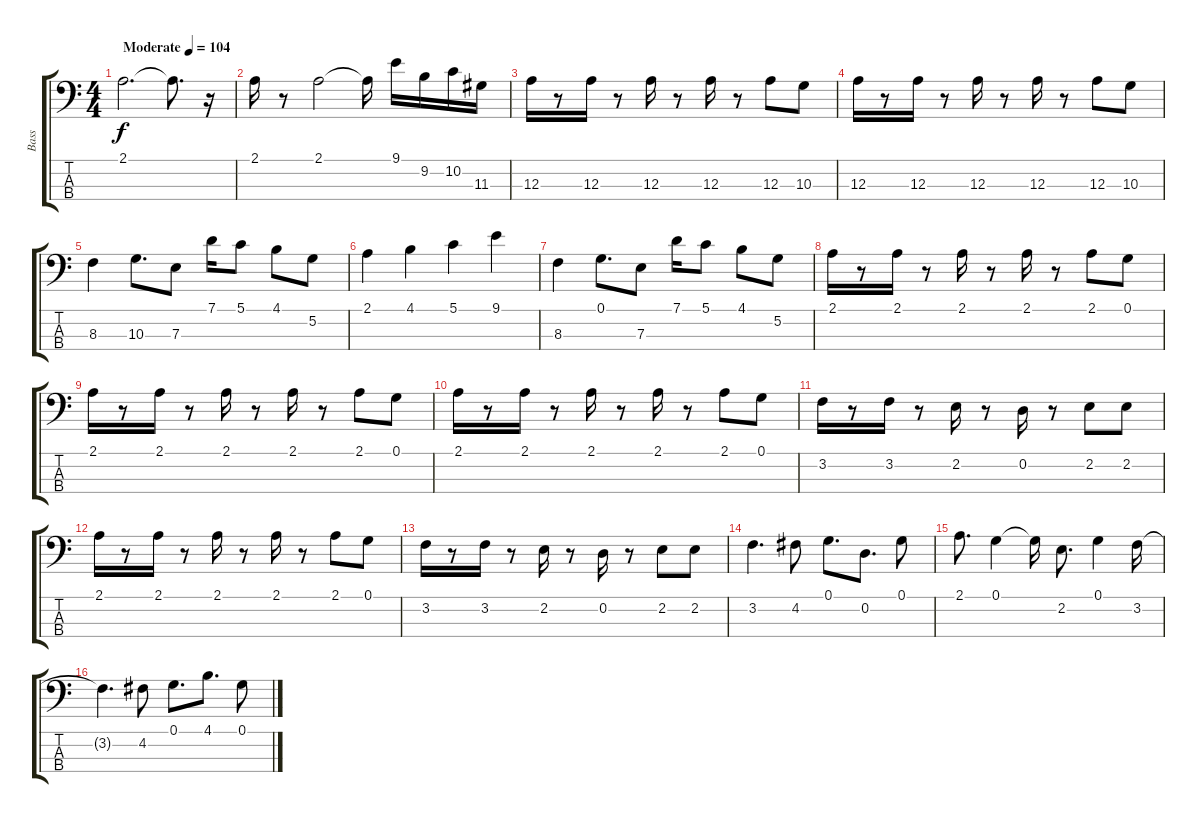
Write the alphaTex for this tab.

\track ("Bass" "Bass") {instrument electricbasspick}
\staff {score tabs}
\tuning (G2 D2 A1 E1) {hide}
\ts (4 4)
\tempo (104 "Moderate")
\clef f4
\ks c
2.1.2{d dy f instrument electricbasspick} 2.1{t}.8{d} r.16 |
2.1.16 r.8 2.1.2 2.1{t}.16 9.1.16 9.2.16 10.2.16 11.3.16 |
12.3.16 r.8 12.3.16 r.8 12.3.16 r.8 12.3.16 r.8 12.3.8 10.3.8 |
12.3.16 r.8 12.3.16 r.8 12.3.16 r.8 12.3.16 r.8 12.3.8 10.3.8 |
8.3.4 10.3.8{d} 7.3.8 7.1.16 5.1.8 4.1.8 5.2.8 |
2.1.4 4.1.4 5.1.4 9.1.4 |
8.3.4 0.1.8{d} 7.3.8 7.1.16 5.1.8 4.1.8 5.2.8 |
2.1.16 r.8 2.1.16 r.8 2.1.16 r.8 2.1.16 r.8 2.1.8 0.1.8 |
2.1.16 r.8 2.1.16 r.8 2.1.16 r.8 2.1.16 r.8 2.1.8 0.1.8 |
2.1.16{volume 12 balance 8} r.8 2.1.16 r.8 2.1.16 r.8 2.1.16 r.8 2.1.8 0.1.8 |
3.2.16 r.8 3.2.16 r.8 2.2.16 r.8 0.2.16 r.8 2.2.8 2.2.8 |
2.1.16 r.8 2.1.16 r.8 2.1.16 r.8 2.1.16 r.8 2.1.8 0.1.8 |
3.2.16 r.8 3.2.16 r.8 2.2.16 r.8 0.2.16 r.8 2.2.8 2.2.8 |
3.2.4{d} 4.2.8 0.1.8{d} 0.2.8{d} 0.1.8 |
2.1.8{d} 0.1.4 0.1{t}.16 2.2.8{d} 0.1.4 3.2.16 |
3.2{t}.4{d} 4.2.8 0.1.8{d} 4.1.8{d} 0.1.8
